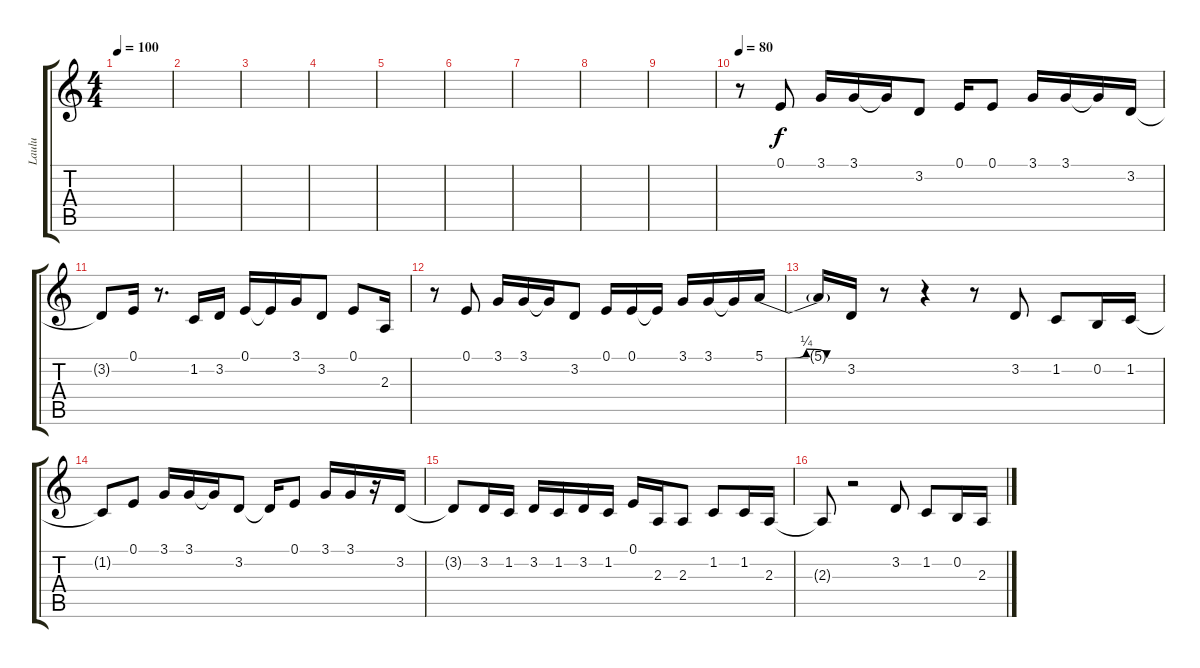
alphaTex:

\track ("Laulu" "Laulu") {instrument lead6voice}
\staff {score tabs}
\tuning (E4 B3 G3 D3 A2 E2) {hide}
\ts (4 4)
\tempo 100
\clef g2
\ks c
|
|
|
|
|
|
|
|
|
\tempo 80
r.8 0.1.8 3.1.16 3.1.16 3.1{t}.16 3.2.8 0.1.16 0.1.8 3.1.16 3.1.16 3.1{t}.16 3.2.16 |
3.2{t}.8 0.1.16 r.8{d} 1.2.16 3.2.16 0.1.16 0.1{t}.16 3.1.16 3.2.8 0.1.8 2.3.16 |
r.8 0.1.8 3.1.16 3.1.16 3.1{t}.16 3.2.8 0.1.16 0.1.16 0.1{t}.16 3.1.16 3.1.16 3.1{t}.16 5.1{be (custom 0 0 15 0 30 1 45 0 60 0)}.16 |
5.1{t}.16 3.2.16 r.8 r.4 r.8 3.2.8 1.2.8 0.2.16 1.2.16 |
1.2{t}.8 0.1.8 3.1.16 3.1.16 3.1{t}.16 3.2.8 3.2{t}.16 0.1.8 3.1.16 3.1.16 r.16 3.2.16 |
3.2{t}.8 3.2.16 1.2.16 3.2.16 1.2.16 3.2.16 1.2.16 0.1.16 2.3.16 2.3.8 1.2.8 1.2.16 2.3.16 |
2.3{t}.8 r.2 3.2.8 1.2.8 0.2.16 2.3.16
